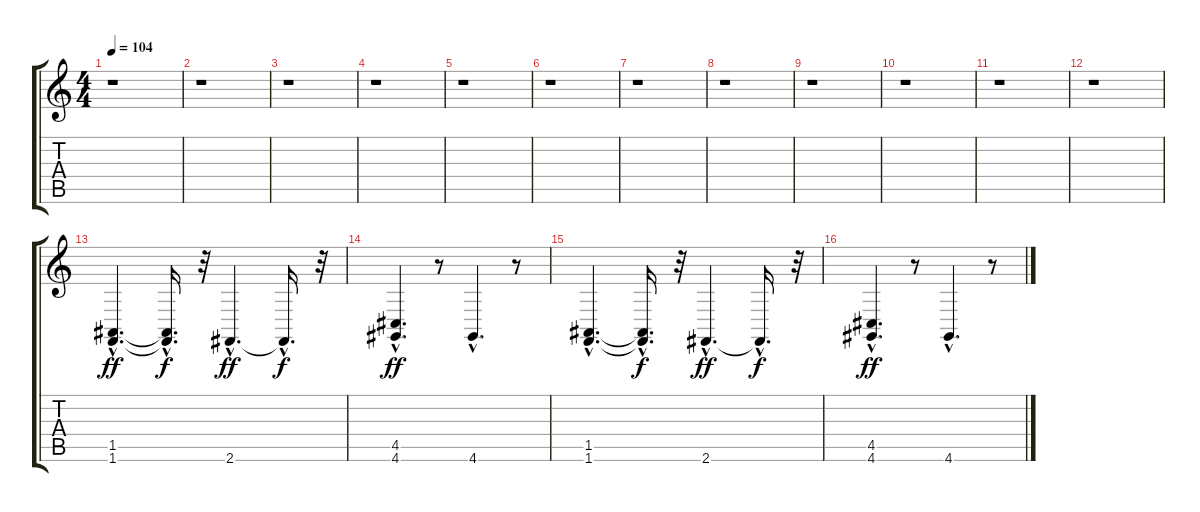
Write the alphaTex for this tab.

\track "" {instrument stringensemble2}
\staff {score tabs}
\tuning (E4 B3 G3 D3 A2 E2) {hide}
\ts (4 4)
\tempo 104
\clef g2
\ks c
r.1{dy ff instrument stringensemble2} |
r.1 |
r.1 |
r.1 |
r.1 |
r.1 |
r.1 |
r.1 |
r.1 |
r.1 |
r.1 |
r.1 |
(1.5{hac} 1.6{hac}).4{d} (1.5{hac t} 1.6{hac t}).16{d dy f} r.32 2.6{hac}.4{d dy ff} 2.6{hac t}.16{d dy f} r.32 |
(4.5{hac} 4.6{hac}).4{d dy ff} r.8 4.6{hac}.4{d} r.8 |
(1.5{hac} 1.6{hac}).4{d} (1.5{hac t} 1.6{hac t}).16{d dy f} r.32 2.6{hac}.4{d dy ff} 2.6{hac t}.16{d dy f} r.32 |
(4.5{hac} 4.6{hac}).4{d dy ff} r.8 4.6{hac}.4{d} r.8
